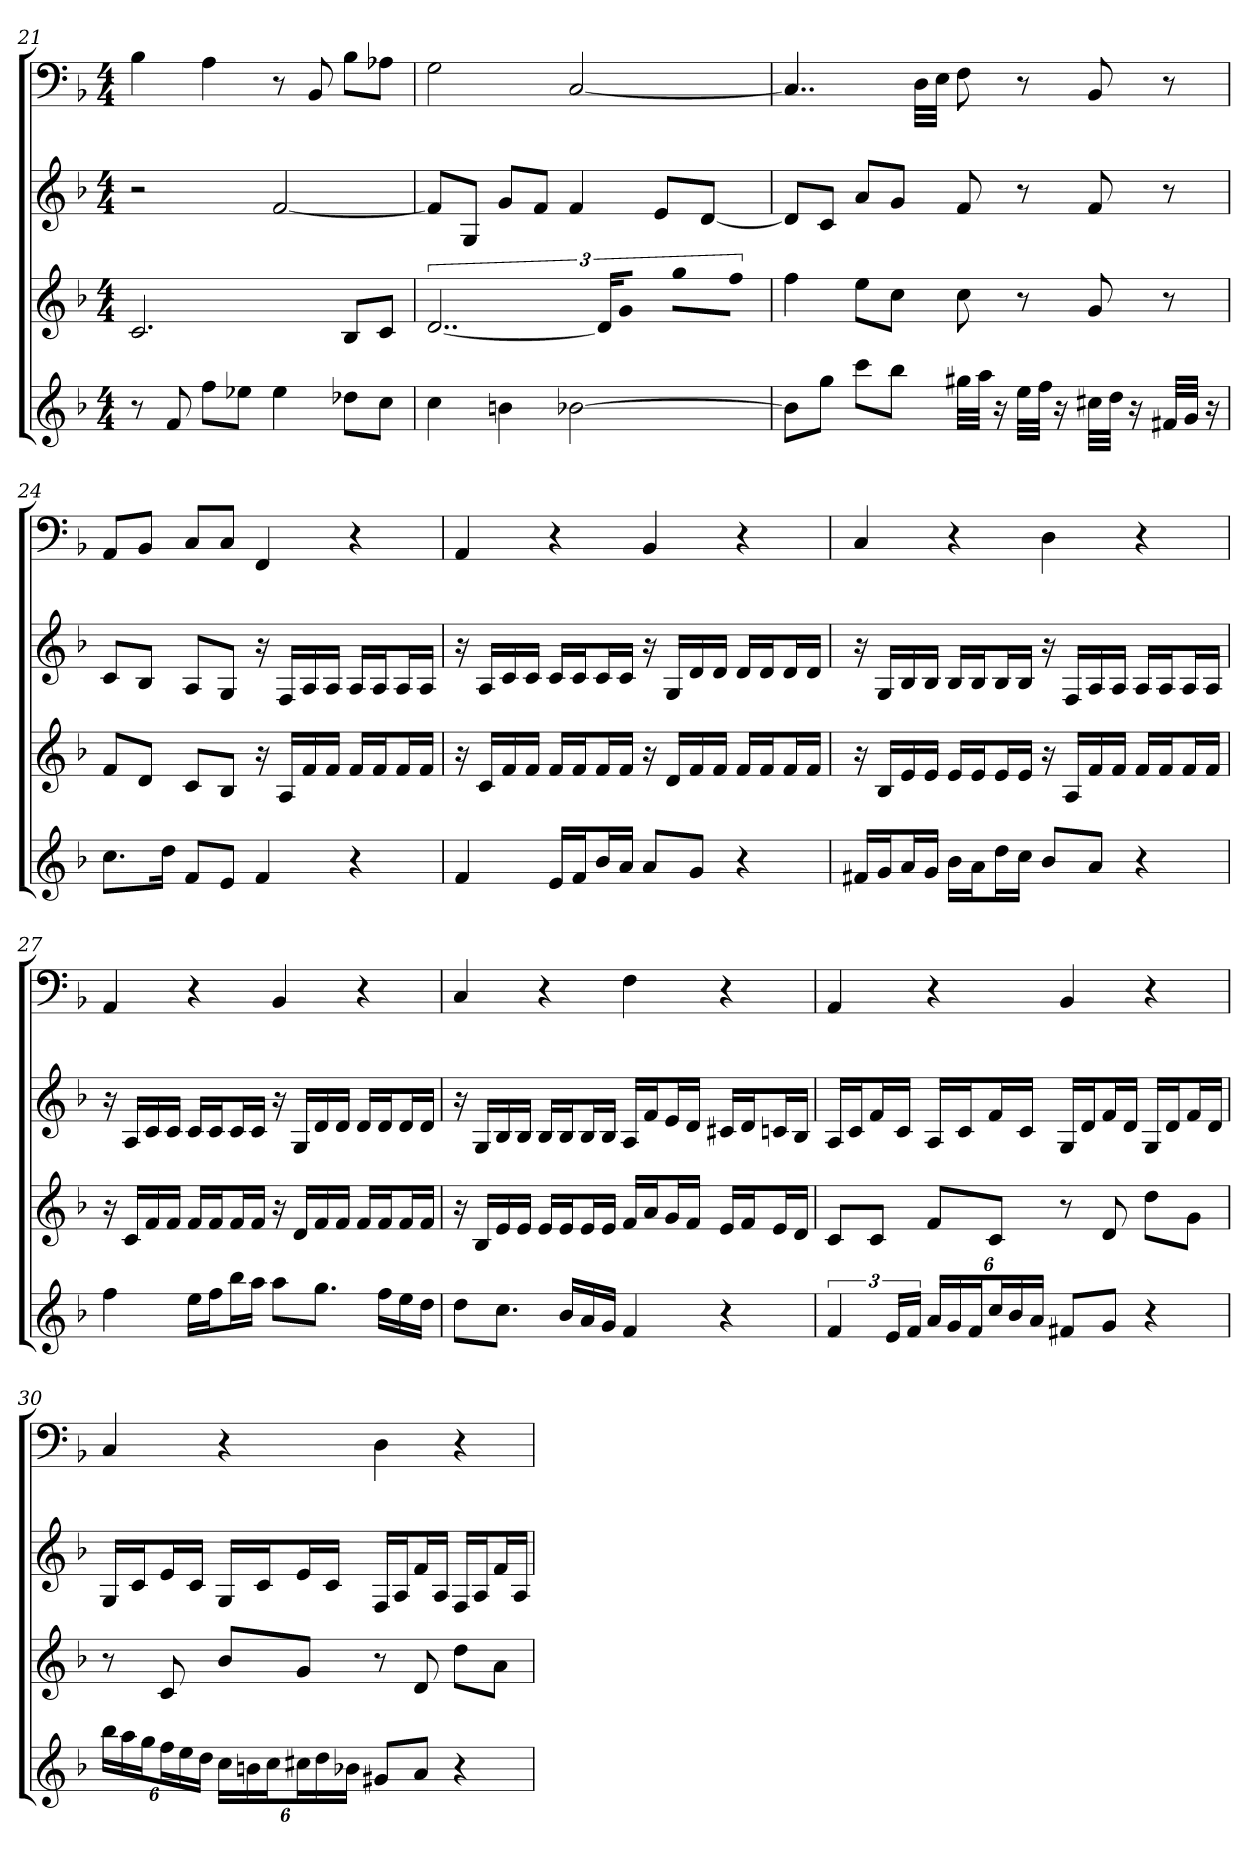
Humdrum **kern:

**kern	**kern	**kern	**kern
*part4	*part3	*part2	*part1
*staff4	*staff3	*staff2	*staff1
*k[b-]	*k[b-]	*k[b-]	*k[b-]
*d:	*d:	*d:	*d:
*M4/4	*M4/4	*M4/4	*M4/4
=21	=21	=21	=21
8r	2.c	2r	4B-
8f	.	.	.
8ffL	.	.	4A
8ee-XJ	.	.	.
4ee-	.	[2f	8r
.	.	.	8BB-
8dd-XL	8B-L	.	8B-L
8ccJ	8cJ	.	8A-XJ
=22	=22	=22	=22
4cc	[3..d	8fL]	2G
.	.	8GJ	.
4bn	.	8gL	.
.	.	8fJ	.
[2b-X	.	4f	[2C
.	24dKL]	.	.
.	8gJ	.	.
.	8ggL	8eL	.
.	8ffJ	[8dJ	.
=23	=23	=23	=23
8b-L]	4ff	8dL]	4..C]
8ggJ	.	8cJ	.
8cccL	8eeL	8aL	.
8bb-J	8ccJ	8gJ	.
.	.	.	32DLLL
.	.	.	32EJJJ
32gg#XLLL	8cc	8f	8F
32aaJJJ	.	.	.
16r	.	.	.
32eeLLL	8r	8r	8r
32ffJJJ	.	.	.
16r	.	.	.
32cc#XLLL	8g	8f	8BB-
32ddJJJ	.	.	.
16r	.	.	.
32f#XLLL	8r	8r	8r
32gJJJ	.	.	.
16r	.	.	.
=24	=24	=24	=24
8.ccL	8fL	8cL	8AAL
.	8dJ	8B-J	8BB-J
16ddJk	.	.	.
8fL	8cL	8AL	8CL
8eJ	8B-J	8GJ	8CJ
4f	16r	16r	4FF
.	16ALL	16FLL	.
.	16f	16A	.
.	16fJJ	16AJJ	.
4r	16fLL	16ALL	4r
.	16fJ	16AJ	.
.	16fL	16AL	.
.	16fJJ	16AJJ	.
=25	=25	=25	=25
4f	16r	16r	4AA
.	16cLL	16ALL	.
.	16f	16c	.
.	16fJJ	16cJJ	.
16eLL	16fLL	16cLL	4r
16fJ	16fJ	16cJ	.
16b-L	16fL	16cL	.
16aJJ	16fJJ	16cJJ	.
8aL	16r	16r	4BB-
.	16dLL	16GLL	.
8gJ	16f	16d	.
.	16fJJ	16dJJ	.
4r	16fLL	16dLL	4r
.	16fJ	16dJ	.
.	16fL	16dL	.
.	16fJJ	16dJJ	.
=26	=26	=26	=26
16f#XLL	16r	16r	4C
16gJ	16B-LL	16GLL	.
16aL	16e	16B-	.
16gJJ	16eJJ	16B-JJ	.
16b-LL	16eLL	16B-LL	4r
16aJ	16eJ	16B-J	.
16ddL	16eL	16B-L	.
16ccJJ	16eJJ	16B-JJ	.
8b-L	16r	16r	4D
.	16ALL	16FLL	.
8aJ	16f	16A	.
.	16fJJ	16AJJ	.
4r	16fLL	16ALL	4r
.	16fJ	16AJ	.
.	16fL	16AL	.
.	16fJJ	16AJJ	.
=27	=27	=27	=27
4ff	16r	16r	4AA
.	16cLL	16ALL	.
.	16f	16c	.
.	16fJJ	16cJJ	.
16eeLL	16fLL	16cLL	4r
16ffJ	16fJ	16cJ	.
16bb-L	16fL	16cL	.
16aaJJ	16fJJ	16cJJ	.
8aaL	16r	16r	4BB-
.	16dLL	16GLL	.
8.ggJ	16f	16d	.
.	16fJJ	16dJJ	.
.	16fLL	16dLL	4r
16ffLL	16fJ	16dJ	.
16ee	16fL	16dL	.
16ddJJ	16fJJ	16dJJ	.
=28	=28	=28	=28
8ddL	16r	16r	4C
.	16B-LL	16GLL	.
8.ccJ	16e	16B-	.
.	16eJJ	16B-JJ	.
.	16eLL	16B-LL	4r
16b-LL	16eJ	16B-J	.
16a	16eL	16B-L	.
16gJJ	16eJJ	16B-JJ	.
4f	16fLL	16ALL	4F
.	16aJ	16fJ	.
.	16gL	16eL	.
.	16fJJ	16dJJ	.
4r	16eLL	16c#XLL	4r
.	16fJ	16dJ	.
.	16eL	16cnL	.
.	16dJJ	16B-JJ	.
=29	=29	=29	=29
6f	8cL	16ALL	4AA
.	.	16cJ	.
.	8cJ	16fL	.
24eLL	.	.	.
.	.	16cJJ	.
24fJJ	.	.	.
24aLL	8fL	16ALL	4r
24g	.	.	.
.	.	16cJ	.
24fJ	.	.	.
24ccL	8cJ	16fL	.
24b-	.	.	.
.	.	16cJJ	.
24aJJ	.	.	.
8f#XL	8r	16GLL	4BB-
.	.	16dJ	.
8gJ	8d	16fL	.
.	.	16dJJ	.
4r	8ddL	16GLL	4r
.	.	16dJ	.
.	8gJ	16fL	.
.	.	16dJJ	.
=30	=30	=30	=30
24bb-LL	8r	16GLL	4C
24aa	.	.	.
.	.	16cJ	.
24ggJ	.	.	.
24ffL	8c	16eL	.
24ee	.	.	.
.	.	16cJJ	.
24ddJJ	.	.	.
24ccLL	8b-L	16GLL	4r
24bn	.	.	.
.	.	16cJ	.
24ccJ	.	.	.
24cc#XL	8gJ	16eL	.
24dd	.	.	.
.	.	16cJJ	.
24b-XJJ	.	.	.
8g#XL	8r	16FLL	4D
.	.	16AJ	.
8aJ	8d	16fL	.
.	.	16AJJ	.
4r	8ddL	16FLL	4r
.	.	16AJ	.
.	8aJ	16fL	.
.	.	16AJJ	.
=	=	=	=
*-	*-	*-	*-
